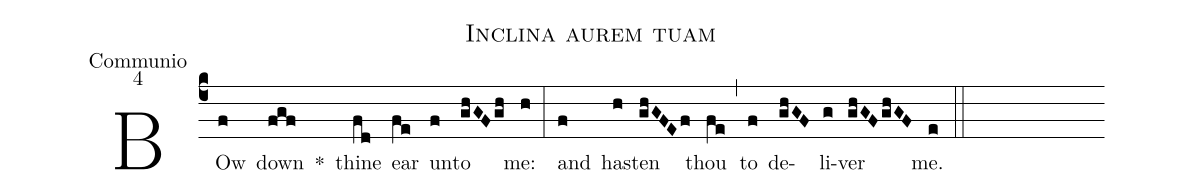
name:Inclina aurem tuam;
office-part:Communio;
mode:4;
%%
(c4) BOw(f) down(fgf) *() thine(fd) ear(fe) un(f)to(ghGFgh) me:(h) (:) and(f) has(h)ten(ghGFEf) thou(fe) (,) to(f) de(ghGF)li(g)ver(ghGF/ghGF) me.(e) (::)
